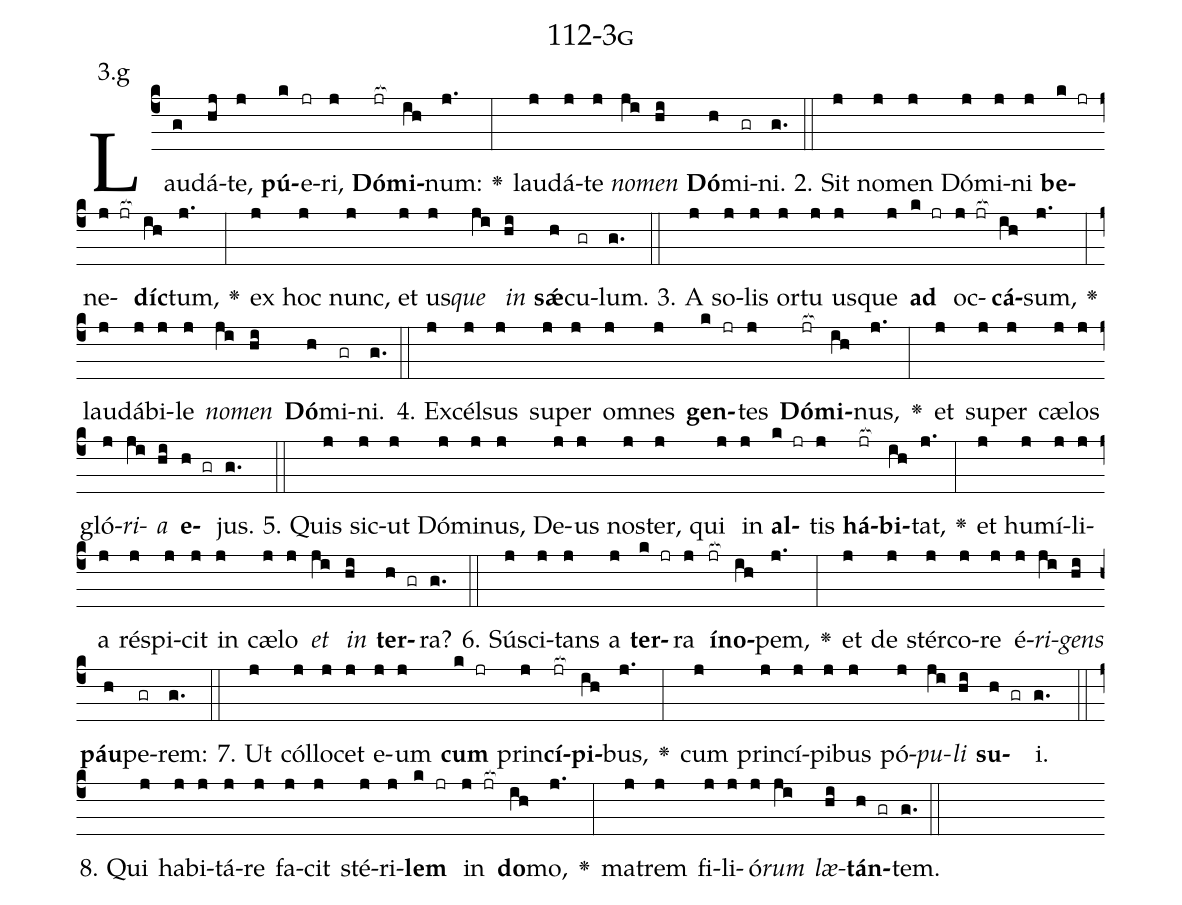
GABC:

name: 112-3g;
annotation: 3.g;
%%
(c4)Lau(g)dá(hj)te,(j) <b>pú</b>(k)e(jr)ri,(j) <b>Dó</b>(jr[ocb:1{])<b>mi</b>(ih[ocb:0}])num:(j.) <v>\greheightstar</v>(:) lau(j)dá(j)te(j) <i>no</i>(ji)<i>men</i>(hi) <b>Dó</b>(h)mi(gr)ni.(g.) (::)
2. Sit(j) no(j)men(j) Dó(j)mi(j)ni(j) <b>be</b>(k jr)ne(j jr[ocb:1{])<b>díc</b>(ih[ocb:0}])tum,(j.) <v>\greheightstar</v>(:) ex(j) hoc(j) nunc,(j) et(j) us(j)<i>que</i>(ji) <i>in</i>(hi) <b>sǽ</b>(h)cu(gr)lum.(g.) (::)
3. A(j) so(j)lis(j) or(j)tu(j) us(j)que(j) <b>ad</b>(k jr) oc(j jr[ocb:1{])<b>cá</b>(ih[ocb:0}])sum,(j.) <v>\greheightstar</v>(:) lau(j)dá(j)bi(j)le(j) <i>no</i>(ji)<i>men</i>(hi) <b>Dó</b>(h)mi(gr)ni.(g.) (::)
4. Ex(j)cél(j)sus(j) su(j)per(j) om(j)nes(j) <b>gen</b>(k jr)tes(j) <b>Dó</b>(jr[ocb:1{])<b>mi</b>(ih[ocb:0}])nus,(j.) <v>\greheightstar</v>(:) et(j) su(j)per(j) cæ(j)los(j) gló(j)<i>ri</i>(ji)<i>a</i>(hi) <b>e</b>(h gr)jus.(g.) (::)
5. Quis(j) sic(j)ut(j) Dó(j)mi(j)nus,(j) De(j)us(j) nos(j)ter,(j) qui(j) in(j) <b>al</b>(k jr)tis(j) <b>há</b>(jr[ocb:1{])<b>bi</b>(ih[ocb:0}])tat,(j.) <v>\greheightstar</v>(:) et(j) hu(j)mí(j)li(j)a(j) ré(j)spi(j)cit(j) in(j) cæ(j)lo(j) <i>et</i>(ji) <i>in</i>(hi) <b>ter</b>(h gr)ra?(g.) (::)
6. Sú(j)sci(j)tans(j) a(j) <b>ter</b>(k jr)ra(j) <b>ín</b>(jr[ocb:1{])<b>o</b>(ih[ocb:0}])pem,(j.) <v>\greheightstar</v>(:) et(j) de(j) stér(j)co(j)re(j) é(j)<i>ri</i>(ji)<i>gens</i>(hi) <b>páu</b>(h)pe(gr)rem:(g.) (::)
7. Ut(j) cól(j)lo(j)cet(j) e(j)um(j) <b>cum</b>(k jr) prin(j)<b>cí</b>(jr[ocb:1{])<b>pi</b>(ih[ocb:0}])bus,(j.) <v>\greheightstar</v>(:) cum(j) prin(j)cí(j)pi(j)bus(j) pó(j)<i>pu</i>(ji)<i>li</i>(hi) <b>su</b>(h gr)i.(g.) (::)
8. Qui(j) ha(j)bi(j)tá(j)re(j) fa(j)cit(j) sté(j)ri(j)<b>lem</b>(k jr) in(j jr[ocb:1{]) <b>do</b>(ih[ocb:0}])mo,(j.) <v>\greheightstar</v>(:) ma(j)trem(j) fi(j)li(j)ó(j)<i>rum</i>(ji) <i>læ</i>(hi)<b>tán</b>(h gr)tem.(g.) (::)
